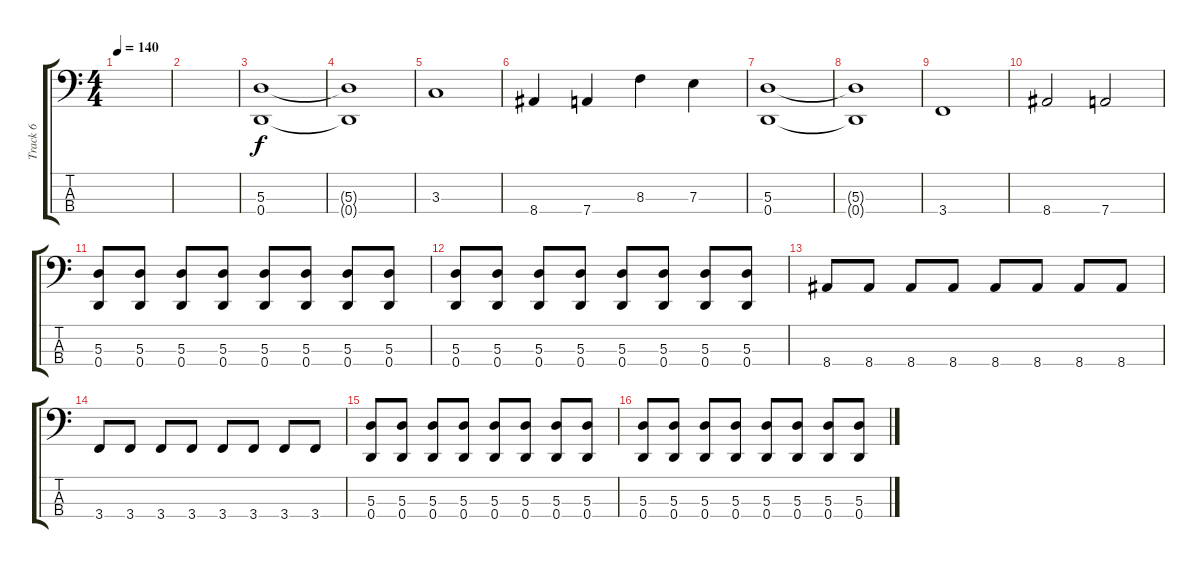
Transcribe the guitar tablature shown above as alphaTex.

\track ("Track 6" "Track 6") {instrument electricbasspick}
\staff {score tabs}
\tuning (G2 D2 A1 D1) {hide}
\ts (4 4)
\tempo 140
\clef f4
\ks c
|
|
(5.3 0.4).1 |
(5.3{t} 0.4{t}).1 |
3.3.1 |
8.4.4 7.4.4 8.3.4 7.3.4 |
(5.3 0.4).1 |
(5.3{t} 0.4{t}).1 |
3.4.1 |
8.4.2 7.4.2 |
(5.3 0.4).8 (5.3 0.4).8 (5.3 0.4).8 (5.3 0.4).8 (5.3 0.4).8 (5.3 0.4).8 (5.3 0.4).8 (5.3 0.4).8 |
(5.3 0.4).8 (5.3 0.4).8 (5.3 0.4).8 (5.3 0.4).8 (5.3 0.4).8 (5.3 0.4).8 (5.3 0.4).8 (5.3 0.4).8 |
8.4.8 8.4.8 8.4.8 8.4.8 8.4.8 8.4.8 8.4.8 8.4.8 |
3.4.8 3.4.8 3.4.8 3.4.8 3.4.8 3.4.8 3.4.8 3.4.8 |
(5.3 0.4).8 (5.3 0.4).8 (5.3 0.4).8 (5.3 0.4).8 (5.3 0.4).8 (5.3 0.4).8 (5.3 0.4).8 (5.3 0.4).8 |
(5.3 0.4).8 (5.3 0.4).8 (5.3 0.4).8 (5.3 0.4).8 (5.3 0.4).8 (5.3 0.4).8 (5.3 0.4).8 (5.3 0.4).8
